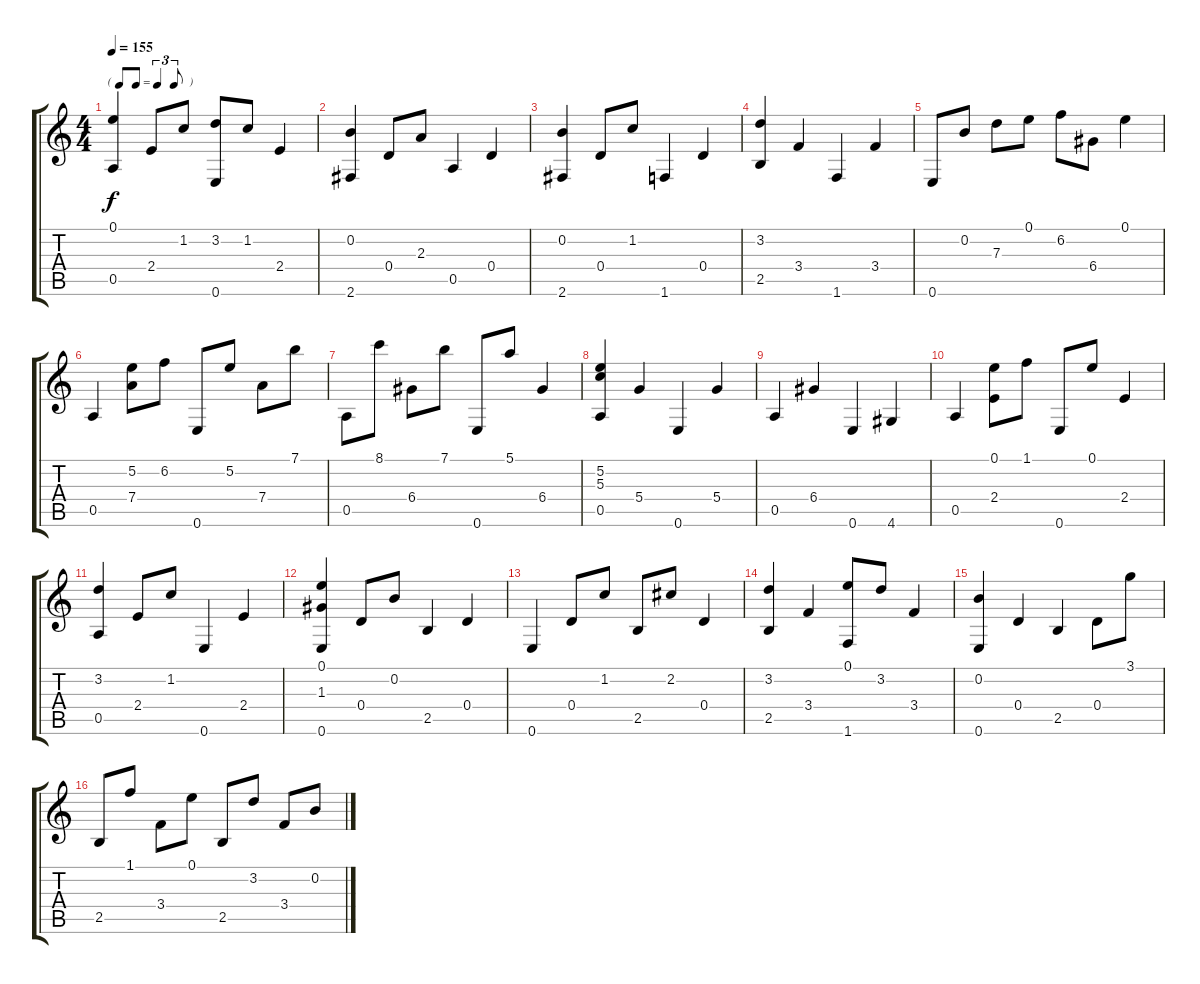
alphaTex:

\track "" {instrument acousticguitarsteel}
\staff {score tabs}
\tuning (E4 B3 G3 D3 A2 E2) {hide}
\ts (4 4)
\tf triplet8th
\tempo 155
\clef g2
\ks c
(0.1 0.5).4{dy f} 2.4.8 1.2.8 (3.2 0.6).8 1.2.8 2.4.4 |
(0.2 2.6).4 0.4.8 2.3.8 0.5.4 0.4.4 |
(0.2 2.6).4 0.4.8 1.2.8 1.6.4 0.4.4 |
(3.2 2.5).4 3.4.4 1.6.4 3.4.4 |
0.6.8 0.2.8 7.3.8 0.1.8 6.2.8 6.4.8 0.1.4 |
0.5.4 (5.2 7.4).8 6.2.8 0.6.8 5.2.8 7.4.8 7.1.8 |
0.5.8 8.1.8 6.4.8 7.1.8 0.6.8 5.1.8 6.4.4 |
(5.2 5.3 0.5).4 5.4.4 0.6.4 5.4.4 |
0.5.4 6.4.4 0.6.4 4.6.4 |
0.5.4 (0.1 2.4).8 1.1.8 0.6.8 0.1.8 2.4.4 |
(3.2 0.5).4 2.4.8 1.2.8 0.6.4 2.4.4 |
(0.1 1.3 0.6).4 0.4.8 0.2.8 2.5.4 0.4.4 |
0.6.4 0.4.8 1.2.8 2.5.8 2.2.8 0.4.4 |
(3.2 2.5).4 3.4.4 (0.1 1.6).8 3.2.8 3.4.4 |
(0.2 0.6).4 0.4.4 2.5.4 0.4.8 3.1.8 |
2.5.8 1.1.8 3.4.8 0.1.8 2.5.8 3.2.8 3.4.8 0.2.8
